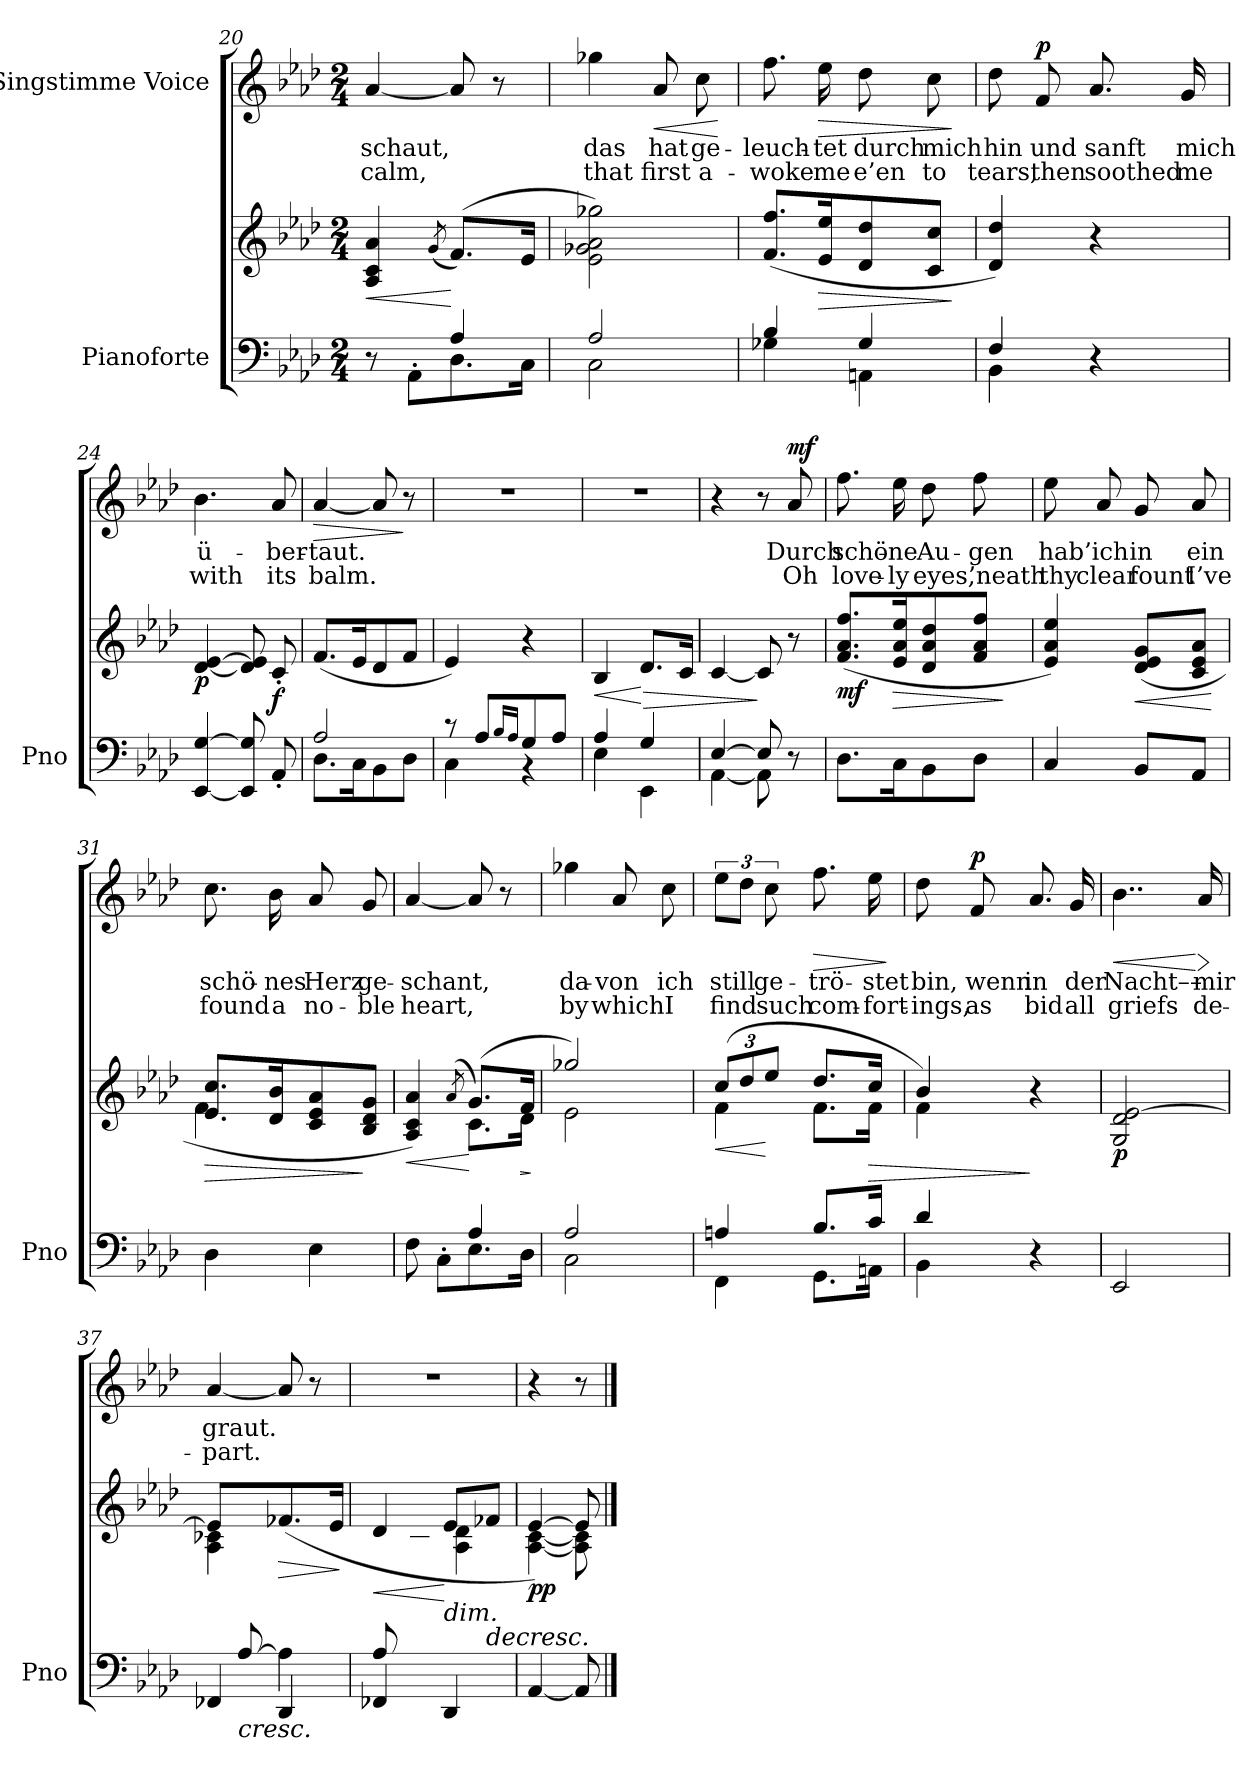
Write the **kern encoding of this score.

**kern	**kern	**dynam	**kern	**text	**text	**dynam
*part2	*part2	*part2	*part1	*part1	*part1	*part1
*staff3	*staff2	*staff2/3	*staff1	*staff1	*staff1	*staff1
*I"Pianoforte	*	*	*I"Singstimme Voice	*	*	*
*I'Pno	*	*	*	*	*	*
!!LO:PB:g=z
*clefF4	*clefG2	*	*clefG2	*	*	*
*k[b-e-a-d-]	*k[b-e-a-d-]	*	*k[b-e-a-d-]	*	*	*
*M2/4	*M2/4	*	*M2/4	*	*	*
=20	=20	=20	=20	=20	=20	=20
*^	*	*	*	*	*	*
!	!	!	!LO:HP:b	!	!LO:LY:b	!LO:LY:b	!
4ryy	8r	4A-/ 4c/ 4a-/	<	[4a-/	-schaut,	calm,	.
.	8AA-'>\L	.	.	.	.	.	.
.	.	(8qg/	.	.	.	.	.
4A-/	8.D-\	(>8.f/L)	[	8a-/]	.	.	.
.	.	.	.	8r	.	.	.
.	16C\Jk	16e-/Jk	.	.	.	.	.
=21	=21	=21	=21	=21	=21	=21	=21
!	!	!	!	!	!LO:LY:b	!LO:LY:b	!
2A-/	2C\	2e-\ 2g-X\ 2a-\ 2gg-X\)	.	4gg-X\	das	that	.
!	!	!	!	!	!LO:LY:b	!LO:LY:b	!LO:HP:b
.	.	.	.	8a-/	hat	first	<
!	!	!	!	!	!LO:LY:b	!LO:LY:b	!
.	.	.	.	8cc\	ge-	a-	.
*v	*v	*	*	*	*	*	*
.	.	.	.	.	.	[
=22	=22	=22	=22	=22	=22	=22
*^	*	*	*	*	*	*
!	!	!	!	!	!LO:LY:b	!LO:LY:b	!
4B-/	4G-X\	(>8.f/ 8.ff/L	.	8.ff\	-leuch-	-woke	.
!	!	!	!LO:HP:b	!	!LO:LY:b	!LO:LY:b	!LO:HP:b
.	.	16e-/ 16ee-/K	>	16ee-\	-tet	me	>
!	!	!	!	!	!LO:LY:b	!LO:LY:b	!
4G-/	4AAn\	8d-/ 8dd-/	.	8dd-\	durch	e’en	.
!	!	!	!	!	!LO:LY:b	!LO:LY:b	!
.	.	8c/ 8cc/J	.	8cc\	mich	to	.
*v	*v	*	*	*	*	*	*
.	.	]	.	.	.	]
=23	=23	=23	=23	=23	=23	=23
*^	*	*	*	*	*	*
!	!	!	!	!	!LO:LY:b	!LO:LY:b	!
4F/	4BB-\	4d-/ 4dd-/)	.	8dd-\	hin	tears,	.
!	!	!	!	!	!LO:LY:b	!LO:LY:b	!LO:DY:a
.	.	.	.	8f/	und	then	p
!	!	!	!	!	!LO:LY:b	!LO:LY:b	!
4r	4ryy	4r	.	8.a-/	sanft	soothed	.
!	!	!	!	!	!LO:LY:b	!LO:LY:b	!
.	.	.	.	16g/	mich	me	.
*v	*v	*	*	*	*	*	*
!!LO:LB:g=z
=24	=24	=24	=24	=24	=24	=24
!	!	!LO:DY:b	!	!LO:LY:b	!LO:LY:b	!
[4EE-/ [4G/	[4d-/ [4e-/	p	4.b-\	ü-	with	.
8EE-/] 8G/]	8d-/] 8e-/]	.	.	.	.	.
!	!	!LO:DY:b	!	!LO:LY:b	!LO:LY:b	!
8AA-'/	8c'/	f	8a-/	-ber-	its	.
=25	=25	=25	=25	=25	=25	=25
*^	*	*	*	*	*	*
!	!	!	!	!	!LO:LY:b	!LO:LY:b	!LO:HP:b
2A-/	8.D-\L	(>8.f/L	.	[4a-/	-taut.	balm.	>
.	16C\K	16e-/K	.	.	.	.	.
.	8BB-\	8d-/	.	8a-/]	.	.	.
.	8D-\J	8f/J	.	8r	.	.	]
=26	=26	=26	=26	=26	=26	=26	=26
8r	4C\	4e-/)	.	2r	.	.	.
(8A-/L	.	.	.	.	.	.	.
16qB-/LL	.	.	.	.	.	.	.
16qA-/JJ	.	.	.	.	.	.	.
8G/	4r	4r	.	.	.	.	.
8A-/J	.	.	.	.	.	.	.
=27	=27	=27	=27	=27	=27	=27	=27
!	!	!	!LO:HP:b	!	!	!	!
4A-/	4E-\	4B-/	<	2r	.	.	.
!	!	!	!LO:HP:n=1:b	!	!	!	!
4G/	4EE-\	8.d-/L	[ >	.	.	.	.
.	.	16c/Jk	.	.	.	.	.
=28	=28	=28	=28	=28	=28	=28	=28
[4E-/	[4AA-\	[4c/)	.	4r	.	.	.
8E-/]	8AA-\]	8c/]	]	8r	.	.	.
!	!	!	!	!	!LO:LY:b	!LO:LY:b	!LO:DY:a
8r	8ryy	8r	.	8a-/	Durch	Oh	mf
=29	=29	=29	=29	=29	=29	=29	=29
!	!	!	!LO:DY:b	!	!LO:LY:b	!LO:LY:b	!
*v	*v	*	*	*	*	*	*
8.D-\L	(>8.f/ 8.a-/ 8.ff/L	mf	8.ff\	schö-	love-	.
!	!	!LO:HP:b	!	!LO:LY:b	!LO:LY:b	!
16C\K	16e-/ 16a-/ 16ee-/K	>	16ee-\	-ne	-ly	.
!	!	!	!	!LO:LY:b	!LO:LY:b	!
8BB-\	8d-/ 8a-/ 8dd-/	.	8dd-\	Au-	eyes,	.
!	!	!	!	!LO:LY:b	!LO:LY:b	!
8D-\J	8f/ 8a-/ 8ff/J	.	8ff\	-gen	’neath	.
.	.	]	.	.	.	.
!!LO:LB:g=z
=30	=30	=30	=30	=30	=30	=30
!	!	!	!	!LO:LY:b	!LO:LY:b	!
4C/	4e-/ 4a-/ 4ee-/)	.	8ee-\	hab’	thy	.
!	!	!	!	!LO:LY:b	!LO:LY:b	!
.	.	.	8a-/	ich	clear	.
!	!	!LO:HP:b	!	!LO:LY:b	!LO:LY:b	!
8BB-/L	(8d-/ 8e-/ 8g/L	<	8g/	in	fount	.
!	!	!	!	!LO:LY:b	!LO:LY:b	!
8AA-/J	8c/ 8e-/ 8a-/J	.	8a-/	ein	I’ve	.
.	.	[	.	.	.	.
=31	=31	=31	=31	=31	=31	=31
!	!	!LO:HP:b	!	!LO:LY:b	!LO:LY:b	!
*	*^	*	*	*	*	*
4D-\	8.e-/ 8.cc/L	4f\	>	8.cc\	schö-	found	.
!	!	!	!	!	!LO:LY:b	!LO:LY:b	!
.	16d-/ 16b-/K	.	.	16b-\	-nes	a	.
!	!	!	!	!	!LO:LY:b	!LO:LY:b	!
4E-\	8c/ 8e-/ 8a-/	4ryy	.	8a-/	Herz	no-	.
!	!	!	!	!	!LO:LY:b	!LO:LY:b	!
.	8B-/ 8d-/ 8g/J	.	]	8g/	ge-	-ble	.
=32	=32	=32	=32	=32	=32	=32	=32
*^	*	*	*	*	*	*	*
!	!	!	!	!LO:HP:b	!	!LO:LY:b	!LO:LY:b	!
4ryy	8F\	4A-/ 4c/ 4a-/)	4ryy	<	[4a-/	-schant,	heart,	.
.	8C'>\L	.	.	.	.	.	.	.
.	.	(8qa-/	.	.	.	.	.	.
4A-/	8.E-\	(8.g/L)	8.c\L	[	8a-/]	.	.	.
.	.	.	.	.	8r	.	.	.
!	!	!	!	!LO:HP:b	!	!	!	!
.	16D-\Jk	16f/Jk	16d-\Jk	>	.	.	.	.
*v	*v	*	*	*	*	*	*	*
*	*v	*v	*	*	*	*	*
.	.	]	.	.	.	.
=33	=33	=33	=33	=33	=33	=33
*^	*^	*	*	*	*	*
!	!	!	!	!	!	!LO:LY:b	!LO:LY:b	!
2A-/	2C\	2gg-X/)	2e-\	.	4gg-X\	da-	by	.
!	!	!	!	!	!	!LO:LY:b	!LO:LY:b	!
.	.	.	.	.	8a-/	-von	which	.
!	!	!	!	!	!	!LO:LY:b	!LO:LY:b	!
.	.	.	.	.	8cc\	ich	I	.
!!LO:LB:g=z
=34	=34	=34	=34	=34	=34	=34	=34	=34
*	*	*Xbrackettup	*	*	*	*	*	*
!	!	!	!	!LO:HP:b	!	!LO:LY:b	!LO:LY:b	!
4An/	4FF\	(12cc/L	4f\	<	12ee-\L	still	find	.
.	.	12dd-/	.	.	12dd-\J	.	.	.
!	!	!	!	!	!	!LO:LY:b	!LO:LY:b	!
.	.	12ee-/J	.	[	12cc\	ge-	such	.
!	!	!	!	!	!	!LO:LY:b	!LO:LY:b	!LO:HP:b
8.B-/L	8.GG\L	8.dd-/L	8.f\L	.	8.ff\	-trö-	com-	>
!	!	!	!	!LO:HP:b	!	!LO:LY:b	!LO:LY:b	!
16c/Jk	16AAn\Jk	16cc/Jk	16f\Jk	>	16ee-\	-stet	-fort-	.
*v	*v	*	*	*	*	*	*	*
*	*v	*v	*	*	*	*	*
.	.	.	.	.	.	]
=35	=35	=35	=35	=35	=35	=35
*^	*^	*	*	*	*	*
!	!	!	!	!	!	!LO:LY:b	!LO:LY:b	!
4d-/	4BB-\	4b-/)	4f\	.	8dd-\	bin,	-ings,	.
!	!	!	!	!	!	!LO:LY:b	!LO:LY:b	!LO:DY:a
.	.	.	.	.	8f/	wenn	as	p
!	!	!	!	!	!	!LO:LY:b	!LO:LY:b	!
4r	4ryy	4r	4ryy	]	8.a-/	in	bid	.
!	!	!	!	!	!	!LO:LY:b	!LO:LY:b	!
.	.	.	.	.	16g/	der	all	.
*v	*v	*	*	*	*	*	*	*
*	*v	*v	*	*	*	*	*
=36	=36	=36	=36	=36	=36	=36
!	!	!LO:DY:b	!	!LO:LY:b	!LO:LY:b	!LO:HP:b
2EE-/	2G/ 2d-/ [2e-/	p	4..b-\	Nacht––	griefs	<
!	!	!	!	!LO:LY:b	!LO:LY:b	!LO:HP:n=1:b
.	.	.	16a-/	mir	de-	[ >
.	.	.	.	.	.	]
=37	=37	=37	=37	=37	=37	=37
*^	*^	*	*	*	*	*
*	*^	*	*	*	*	*	*	*
!	!	!	!	!	!	!	!LO:LY:b	!LO:LY:b	!
8ryy	4ryy	4FF-X/	8e-/L]	4A-\ 4c-X\	.	[4a-/	graut.	-part.	.
!	!	!	!	!	!LO:HP:b=2	!	!	!	!
[8A-/	.	.	8ryy	.	<	.	.	.	.
!	!	!	!	!	!LO:HP:b	!	!	!	!
4ryy	4A-\]	4DD-/	(8.f-X/	4ryy	>	8a-/]	.	.	.
.	.	.	.	.	.	8r	.	.	.
.	.	.	16e-/Jk	.	[	.	.	.	.
*v	*v	*v	*	*	*	*	*	*	*
*	*v	*v	*	*	*	*	*
.	.	]	.	.	.	.
=38	=38	=38	=38	=38	=38	=38
*^	*	*	*	*	*	*
!	!	!	!LO:HP:b	!	!	!	!
*	*	*^	*	*	*	*	*
8A-/L	4FF-X/	4d-/	8ryy	<	2r	.	.	.
4.ryy	.	.	8B--X\J	.	.	.	.	.
!	!	!LO:TX:b:i:t=dim.	!	!	!	!	!	!
.	4DD-/	8e-/L	4A-\ 4d-\	[	.	.	.	.
!	!	!	!	!LO:HP:b	!	!	!	!
.	.	8f-X/J	.	>	.	.	.	.
*v	*v	*	*	*	*	*	*	*
=39	=39	=39	=39	=39	=39	=39	=39
!	!	!	!LO:DY:b	!	!	!	!
[4AA-/	[4e-/)	[4A-\ [4c\	pp	4r	.	.	.
8AA-/]	8e-/]	8A-\] 8c\]	]	8r	.	.	.
*	*v	*v	*	*	*	*	*
==	==	==	==	==	==	==
*-	*-	*-	*-	*-	*-	*-
